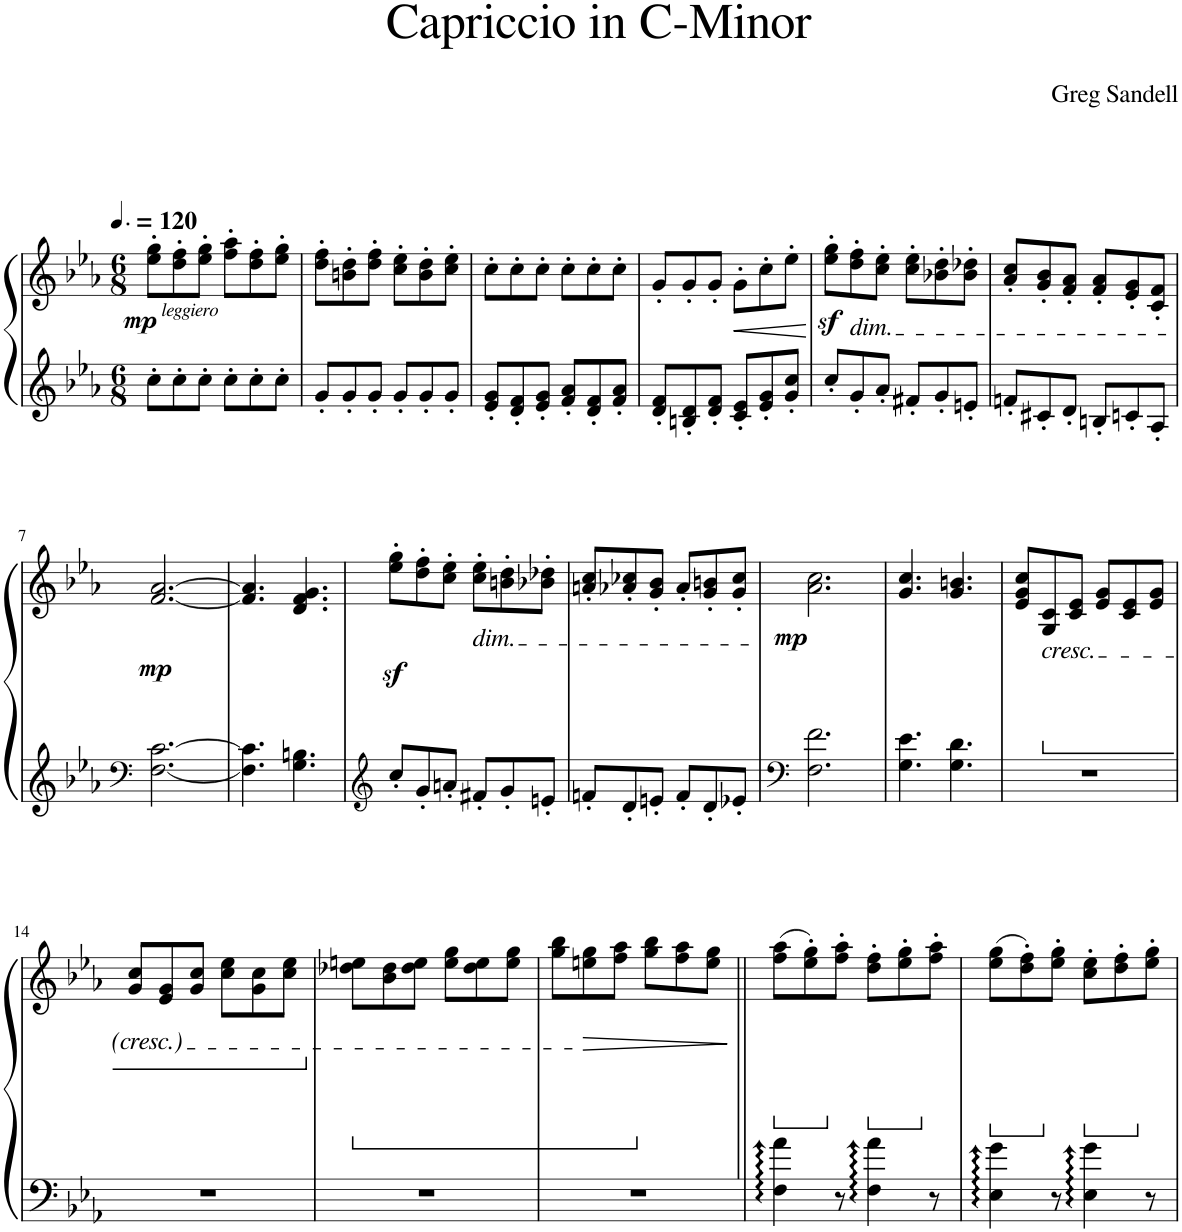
**kern	**kern	**dynam
*part1	*part1	*part1
*staff2	*staff1	*staff1/2
*I"Piano	*	*
*I'Pno.	*	*
*clefG2	*clefG2	*
*k[b-e-a-]	*k[b-e-a-]	*
*M6/8	*M6/8	*
*MM180	*MM180	*
=1	=1	=1
!	!LO:TX:b:i:t=leggiero	!
!	!	!LO:DY:b
8cc'\L	8ee-\' 8gg\'L	mp
8cc'\	8dd\' 8ff\'	.
8cc'\J	8ee-\' 8gg\'J	.
8cc'\L	8ff\' 8aa-\'L	.
8cc'\	8dd\' 8ff\'	.
8cc'\J	8ee-\' 8gg\'J	.
=2	=2	=2
8g'/L	8dd\' 8ff\'L	.
8g'/	8bn\' 8dd\'	.
8g'/J	8dd\' 8ff\'J	.
8g'/L	8cc\' 8ee-\'L	.
8g'/	8b\' 8dd\'	.
8g'/J	8cc\' 8ee-\'J	.
=3	=3	=3
8e-/' 8g/'L	8cc'\L	.
8d/' 8f/'	8cc'\	.
8e-/' 8g/'J	8cc'\J	.
8f/' 8a-/'L	8cc'\L	.
8d/' 8f/'	8cc'\	.
8f/' 8a-/'J	8cc'\J	.
=4	=4	=4
8d/' 8f/'L	8g'/L	.
8Bn/' 8d/'	8g'/	.
8d/' 8f/'J	8g'/J	.
!	!	!LO:HP:b
8c/' 8e-/'L	8g'\L	<
8e-/' 8g/'	8cc'\	.
8g/' 8cc/'J	8ee-'\J	[
=5	=5	=5
8cc'/L	8ee-\z<' 8gg\z<'L	.
!	!LO:TX:b:i:t=dim.	!
8g'/	8dd\' 8ff\'	.
8a-'/J	8cc\' 8ee-\'J	.
8f#X'/L	8cc\' 8ee-\'L	.
8g'/	8b-X\' 8dd\'	.
8en'/J	8b-\' 8dd-X\'J	.
=6	=6	=6
8fn'/L	8a-/' 8cc/'L	.
8c#X'/	8g/' 8b-/'	.
8d'/J	8f/' 8a-/'J	.
8Bn'/L	8f/' 8a-/'L	.
8cn'/	8e-/' 8g/'	.
8A-'/J	8c/' 8f/'J	.
!!LO:LB:g=z
=7	=7	=7
*clefF4	*	*
!	!	!LO:DY:b
[2.F\ [2.c\	[2.f/ [2.a-/	mp
=8	=8	=8
4.F\] 4.c\]	4.f/] 4.a-/]	.
4.G\ 4.Bn\	4.d/ 4.f/ 4.g/	.
=9	=9	=9
*clefG2	*	*
8cc'/L	8ee-\z<' 8gg\z<'L	.
8g'/	8dd\' 8ff\'	.
8an'/J	8cc\' 8ee-\'J	.
!	!LO:TX:b:i:t=dim.	!
8f#X'/L	8cc\' 8ee-\'L	.
8g'/	8bn\' 8dd\'	.
8en'/J	8b-X\' 8dd-X\'J	.
=10	=10	=10
8fn'/L	8an/' 8cc/'L	.
8d'/	8a-X/' 8cc-X/'	.
8en'/J	8g/' 8b-/'J	.
8f'/L	8a-'/L	.
8d'/	8g/' 8bn/'	.
8e-X'/J	8g/' 8cc-/'J	.
=11	=11	=11
*clefF4	*	*
!	!	!LO:DY:b
2.F\ 2.f\	2.a-\ 2.cc\	mp
=12	=12	=12
4.G\ 4.e-\	4.g/ 4.cc/	.
4.G\ 4.d\	4.g/ 4.bn/	.
=13	=13	=13
2.r	8e-/ 8g/ 8cc/L	.
*	*ped	*
!	!LO:TX:b:i:t=cresc.	!
.	8G/ 8c/	.
.	8c/ 8e-/J	.
.	8e-/ 8g/L	.
.	8c/ 8e-/	.
.	8e-/ 8g/J	.
!!LO:LB:g=z
=14	=14	=14
2.r	8g/ 8cc/L	.
.	8e-/ 8g/	.
.	8g/ 8cc/J	.
.	8cc\ 8ee-\L	.
.	8g\ 8cc\	.
.	8cc\ 8ee-\J	.
=15	=15	=15
*	*Xped	*
*	*ped	*
2.r	8dd-X\ 8een\L	.
.	8b-\ 8dd-\	.
.	8dd-\ 8ee\J	.
.	8ee\ 8gg\L	.
.	8dd-\ 8ee\	.
.	8ee\ 8gg\J	.
=16	=16	=16
2.r	8gg\ 8bb-\L	.
!	!	!LO:HP:b
.	8een\ 8gg\	>
.	8ff\ 8aa-\J	.
*	*Xped	*
.	8gg\ 8bb-\L	.
.	8ff\ 8aa-\	.
.	8ee\ 8gg\J	.
.	.	]
=17||	=17||	=17||
*	*ped	*
4F\ 4a-\	(8ff\ 8aa-\L	.
.	8ee-\' 8gg\')	.
*	*Xped	*
8r	8ff\' 8aa-\'J	.
*	*ped	*
4F\ 4a-\	8dd\' 8ff\'L	.
.	8ee-\' 8gg\'	.
*	*Xped	*
8r	8ff\' 8aa-\'J	.
=18	=18	=18
*	*ped	*
4E-\ 4g\	(8ee-\ 8gg\L	.
.	8dd\' 8ff\')	.
*	*Xped	*
8r	8ee-\' 8gg\'J	.
*	*ped	*
4E-\ 4g\	8cc\' 8ee-\'L	.
.	8dd\' 8ff\'	.
*	*Xped	*
8r	8ee-\' 8gg\'J	.
=	=	=
*-	*-	*-
